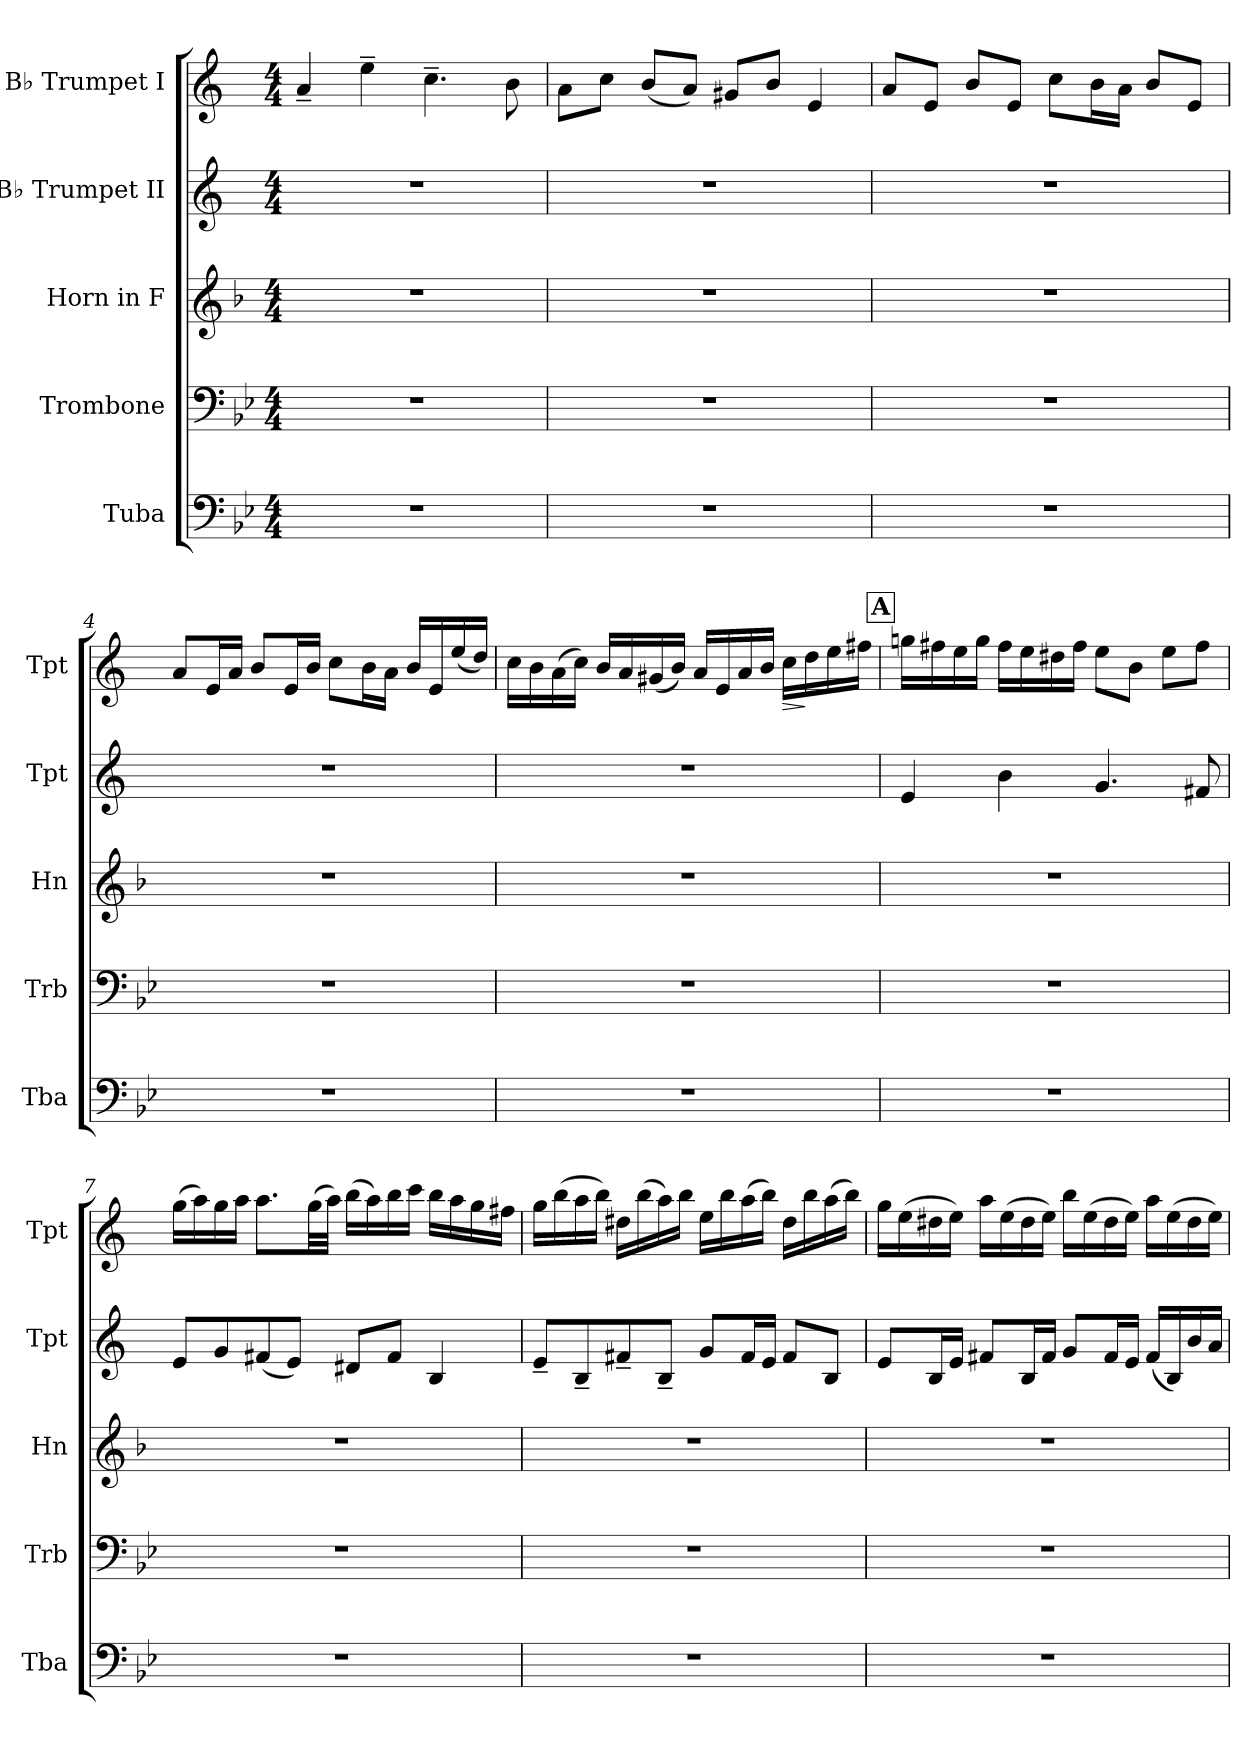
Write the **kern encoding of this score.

**kern	**kern	**kern	**kern	**kern	**dynam
*part5	*part4	*part3	*part2	*part1	*part1
*staff5	*staff4	*staff3	*staff2	*staff1	*staff1
*I"Tuba	*I"Trombone	*I"Horn in F	*I"B♭ Trumpet II	*I"B♭ Trumpet I	*
*I'Tba	*I'Trb	*I'Hn	*I'Tpt	*I'Tpt	*
*clefF4	*clefF4	*clefG2	*clefG2	*clefG2	*
*	*	*ITrd4c7	*ITrd1c2	*ITrd1c2	*
*k[b-e-]	*k[b-e-]	*k[b-e-]	*k[b-e-]	*k[b-e-]	*
*M4/4	*M4/4	*M4/4	*M4/4	*M4/4	*
*MM90	*MM90	*MM90	*MM90	*MM90	*
=1	=1	=1	=1	=1	=1
1r	1r	1r	1r	4g~/	.
.	.	.	.	4dd~\	.
.	.	.	.	4.b-~\	.
.	.	.	.	8a\	.
=2	=2	=2	=2	=2	=2
1r	1r	1r	1r	8g\L	.
.	.	.	.	8b-\J	.
.	.	.	.	(8a/L	.
.	.	.	.	8g/J)	.
.	.	.	.	8f#X/L	.
.	.	.	.	8a/J	.
.	.	.	.	4d/	.
=3	=3	=3	=3	=3	=3
1r	1r	1r	1r	8g/L	.
.	.	.	.	8d/J	.
.	.	.	.	8a/L	.
.	.	.	.	8d/J	.
.	.	.	.	8b-\L	.
.	.	.	.	16a\L	.
.	.	.	.	16g\JJ	.
.	.	.	.	8a/L	.
.	.	.	.	8d/J	.
=4	=4	=4	=4	=4	=4
1r	1r	1r	1r	8g/L	.
.	.	.	.	16d/L	.
.	.	.	.	16g/JJ	.
.	.	.	.	8a/L	.
.	.	.	.	16d/L	.
.	.	.	.	16a/JJ	.
.	.	.	.	8b-\L	.
.	.	.	.	16a\L	.
.	.	.	.	16g\JJ	.
.	.	.	.	16a/LL	.
.	.	.	.	16d/	.
.	.	.	.	(16dd/	.
.	.	.	.	16cc/JJ)	.
!!LO:LB:g=z
=5	=5	=5	=5	=5	=5
1r	1r	1r	1r	16b-\LL	.
.	.	.	.	16a\	.
.	.	.	.	(16g\	.
.	.	.	.	16b-\JJ)	.
.	.	.	.	16a/LL	.
.	.	.	.	16g/	.
.	.	.	.	(16f#X/	.
.	.	.	.	16a/JJ)	.
.	.	.	.	16g/LL	.
.	.	.	.	16d/	.
.	.	.	.	16g/	.
.	.	.	.	16a/JJ	.
!	!	!	!	!	!LO:HP:b
.	.	.	.	16b-\LL	>
.	.	.	.	16cc\	]
.	.	.	.	16dd\	.
.	.	.	.	16een\JJ	.
!!LO:REH:place=s1:a:B:fs=14:t=A
=6	=6	=6	=6	=6	=6
1r	1r	1r	4d/	16ffn\LL	.
.	.	.	.	16een\	.
.	.	.	.	16dd\	.
.	.	.	.	16ff\JJ	.
.	.	.	4a\	16ee\LL	.
.	.	.	.	16dd\	.
.	.	.	.	16cc#X\	.
.	.	.	.	16ee\JJ	.
.	.	.	4.f/	8dd\L	.
.	.	.	.	8a\J	.
.	.	.	.	8dd\L	.
.	.	.	8en/	8ee\J	.
!!LO:PB:g=z
=7	=7	=7	=7	=7	=7
1r	1r	1r	8d/L	(16ff\LL	.
.	.	.	.	16gg\)	.
.	.	.	8f/	16ff\	.
.	.	.	.	16gg\JJ	.
.	.	.	(8en/	8.gg\L	.
.	.	.	8d/J)	.	.
.	.	.	.	(32ff\LL	.
.	.	.	.	32gg\JJJ)	.
.	.	.	8c#X/L	(16aa\LL	.
.	.	.	.	16gg\)	.
.	.	.	8e/J	16aa\	.
.	.	.	.	16bb-\JJ	.
.	.	.	4A/	16aa\LL	.
.	.	.	.	16gg\	.
.	.	.	.	16ff\	.
.	.	.	.	16een\JJ	.
=8	=8	=8	=8	=8	=8
1r	1r	1r	8d~/L	16ff\LL	.
.	.	.	.	(16aa\	.
.	.	.	8A~/	16gg\	.
.	.	.	.	16aa\JJ)	.
.	.	.	8en~/	16cc#X\LL	.
.	.	.	.	(16aa\	.
.	.	.	8A~/J	16gg\)	.
.	.	.	.	16aa\JJ	.
.	.	.	8f/L	16dd\LL	.
.	.	.	.	16aa\	.
.	.	.	16e/L	(16gg\	.
.	.	.	16d/JJ	16aa\JJ)	.
.	.	.	8e/L	16cc#\LL	.
.	.	.	.	16aa\	.
.	.	.	8A/J	(16gg\	.
.	.	.	.	16aa\JJ)	.
!!LO:LB:g=z
=9	=9	=9	=9	=9	=9
1r	1r	1r	8d/L	16ff\LL	.
.	.	.	.	(16dd\	.
.	.	.	16A/L	16cc#X\	.
.	.	.	16d/JJ	16dd\JJ)	.
.	.	.	8en/L	16gg\LL	.
.	.	.	.	(16dd\	.
.	.	.	16A/L	16cc#\	.
.	.	.	16e/JJ	16dd\JJ)	.
.	.	.	8f/L	16aa\LL	.
.	.	.	.	(16dd\	.
.	.	.	16e/L	16cc#\	.
.	.	.	16d/JJ	16dd\JJ)	.
.	.	.	(16e/LL	16gg\LL	.
.	.	.	16A/)	(16dd\	.
.	.	.	16a/	16cc#\	.
.	.	.	16g/JJ	16dd\JJ)	.
=	=	=	=	=	=
*-	*-	*-	*-	*-	*-
